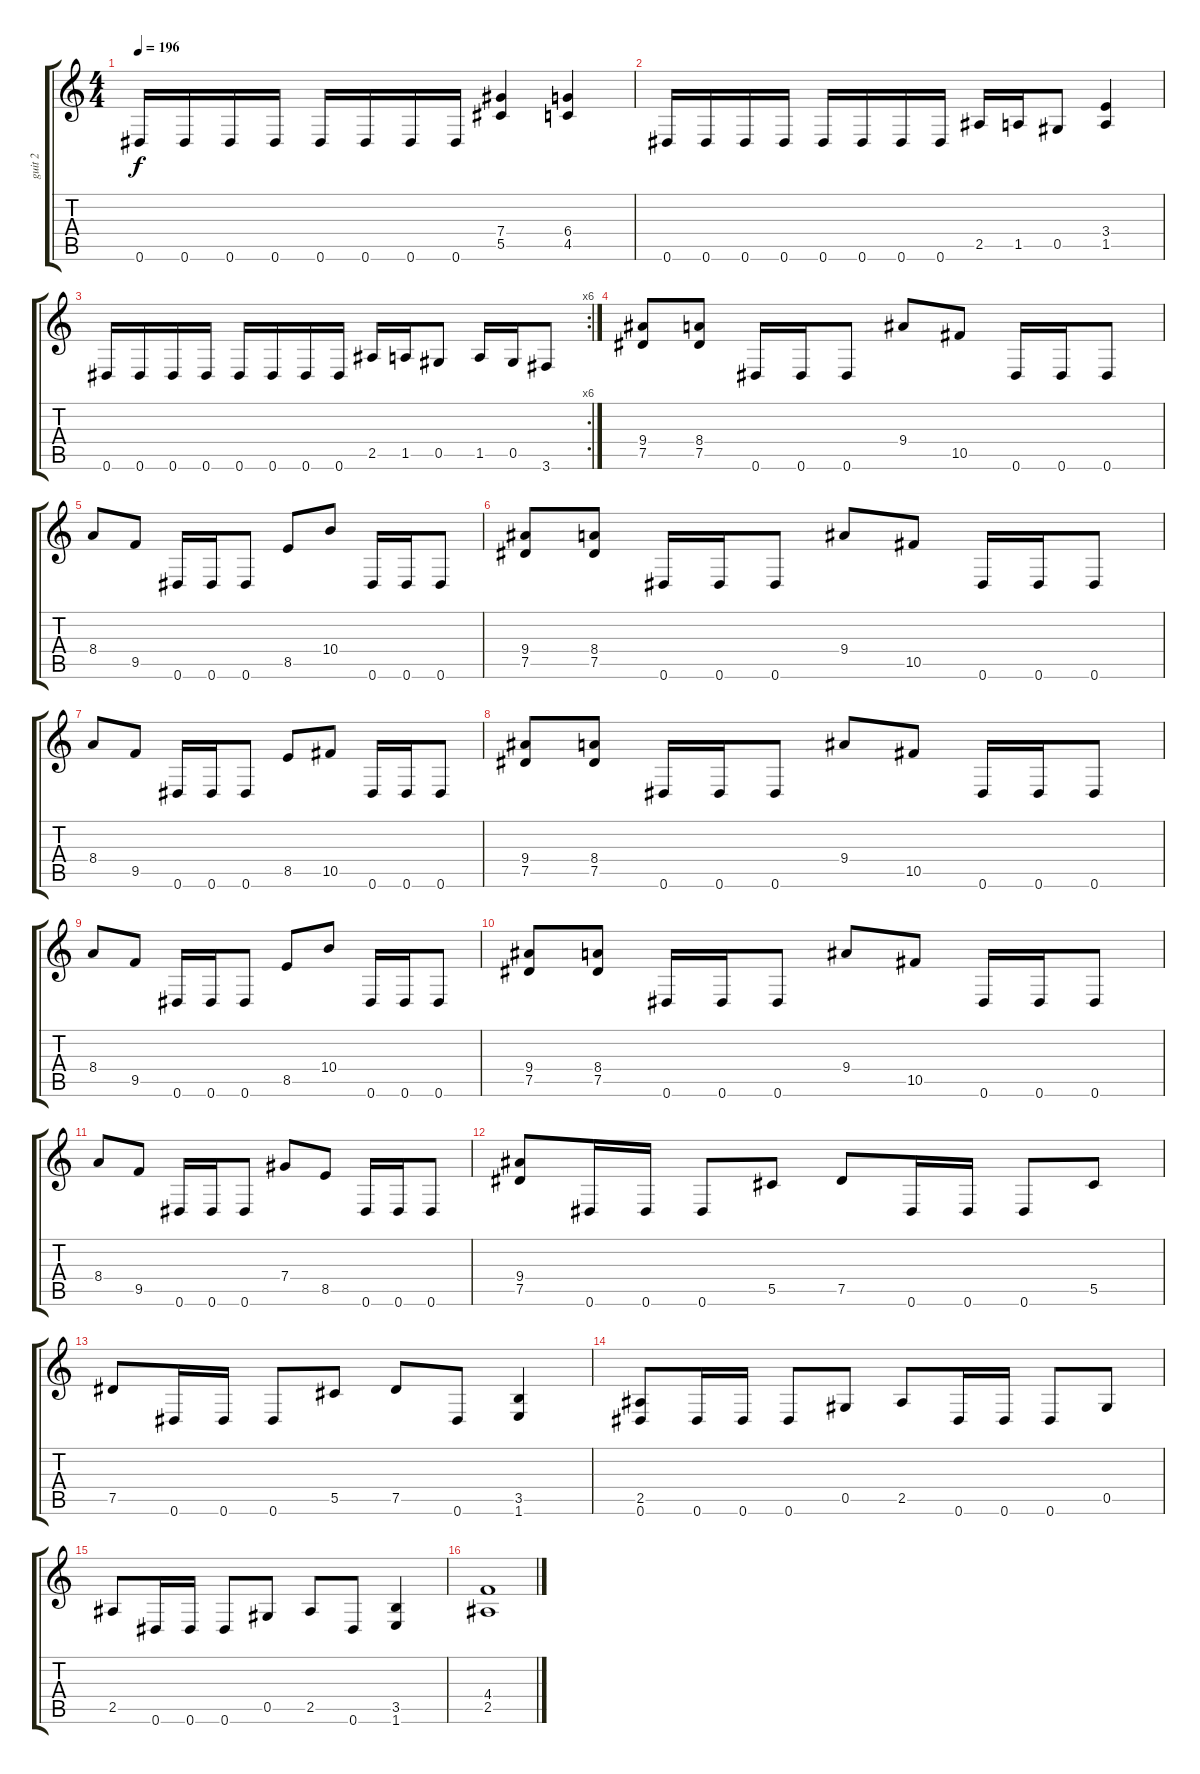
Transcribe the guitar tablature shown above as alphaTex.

\track ("guit 2" "guit 2") {instrument distortionguitar}
\staff {score tabs}
\tuning (Eb4 Bb3 Gb3 Db3 Ab2 Eb2) {hide}
\ts (4 4)
\tempo 196
\clef g2
\ks c
0.6.16{dy f} 0.6.16 0.6.16 0.6.16 0.6.16 0.6.16 0.6.16 0.6.16 (7.4 5.5).4 (6.4 4.5).4 |
0.6.16 0.6.16 0.6.16 0.6.16 0.6.16 0.6.16 0.6.16 0.6.16 2.5.16 1.5.16 0.5.8 (3.4 1.5).4 |
\rc 6
0.6.16 0.6.16 0.6.16 0.6.16 0.6.16 0.6.16 0.6.16 0.6.16 2.5.16 1.5.16 0.5.8 1.5.16 0.5.16 3.6.8 |
(9.4 7.5).8 (8.4 7.5).8 0.6.16 0.6.16 0.6.8 9.4.8 10.5.8 0.6.16 0.6.16 0.6.8 |
8.4.8 9.5.8 0.6.16 0.6.16 0.6.8 8.5.8 10.4.8 0.6.16 0.6.16 0.6.8 |
(9.4 7.5).8 (8.4 7.5).8 0.6.16 0.6.16 0.6.8 9.4.8 10.5.8 0.6.16 0.6.16 0.6.8 |
8.4.8 9.5.8 0.6.16 0.6.16 0.6.8 8.5.8 10.5.8 0.6.16 0.6.16 0.6.8 |
(9.4 7.5).8 (8.4 7.5).8 0.6.16 0.6.16 0.6.8 9.4.8 10.5.8 0.6.16 0.6.16 0.6.8 |
8.4.8 9.5.8 0.6.16 0.6.16 0.6.8 8.5.8 10.4.8 0.6.16 0.6.16 0.6.8 |
(9.4 7.5).8 (8.4 7.5).8 0.6.16 0.6.16 0.6.8 9.4.8 10.5.8 0.6.16 0.6.16 0.6.8 |
8.4.8 9.5.8 0.6.16 0.6.16 0.6.8 7.4.8 8.5.8 0.6.16 0.6.16 0.6.8 |
(9.4 7.5).8 0.6.16 0.6.16 0.6.8 5.5.8 7.5.8 0.6.16 0.6.16 0.6.8 5.5.8 |
7.5.8 0.6.16 0.6.16 0.6.8 5.5.8 7.5.8 0.6.8 (3.5 1.6).4 |
(2.5 0.6).8 0.6.16 0.6.16 0.6.8 0.5.8 2.5.8 0.6.16 0.6.16 0.6.8 0.5.8 |
2.5.8 0.6.16 0.6.16 0.6.8 0.5.8 2.5.8 0.6.8 (3.5 1.6).4 |
(4.4 2.5).1
